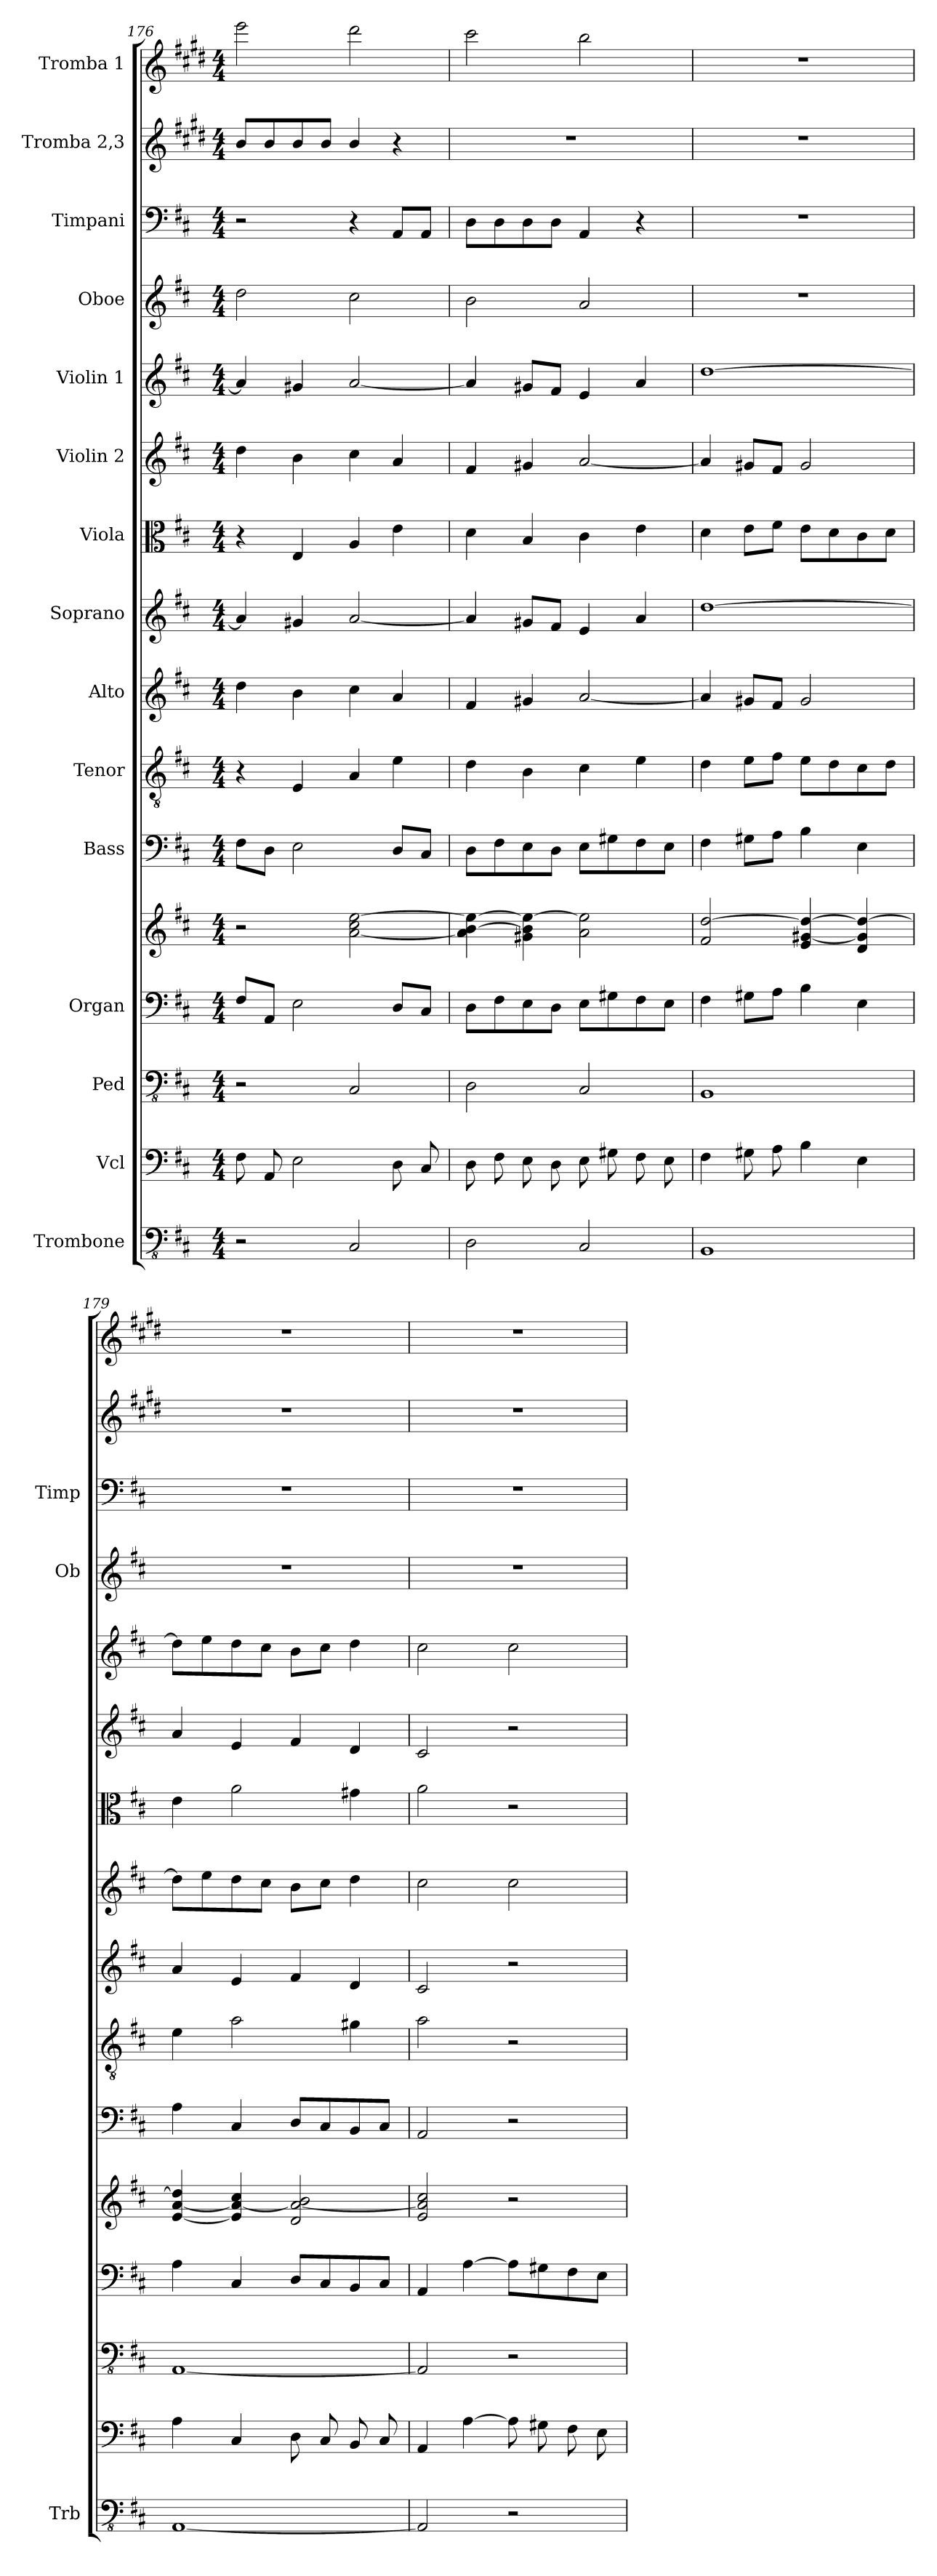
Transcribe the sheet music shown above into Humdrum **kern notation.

**kern	**kern	**kern	**kern	**kern	**kern	**kern	**kern	**kern	**kern	**kern	**kern	**kern	**kern	**kern	**kern
*part15	*part14	*part13	*part12	*part12	*part11	*part10	*part9	*part8	*part7	*part6	*part5	*part4	*part3	*part2	*part1
*staff16	*staff15	*staff14	*staff13	*staff12	*staff11	*staff10	*staff9	*staff8	*staff7	*staff6	*staff5	*staff4	*staff3	*staff2	*staff1
*I"Trombone	*I"Vcl	*I"Ped	*I"Organ	*	*I"Bass	*I"Tenor	*I"Alto	*I"Soprano	*I"Viola	*I"Violin 2	*I"Violin 1	*I"Oboe	*I"Timpani	*I"Tromba 2,3	*I"Tromba 1
*I'Trb	*	*	*	*	*	*	*	*	*	*	*	*I'Ob	*I'Timp	*	*
*clefFv4	*clefF4	*clefFv4	*clefF4	*clefG2	*clefF4	*clefGv2	*clefG2	*clefG2	*clefC3	*clefG2	*clefG2	*clefG2	*clefF4	*clefG2	*clefG2
*	*	*	*	*	*	*	*	*	*	*	*	*	*	*ITrd1c2	*ITrd1c2
*k[f#c#]	*k[f#c#]	*k[f#c#]	*k[f#c#]	*k[f#c#]	*k[f#c#]	*k[f#c#]	*k[f#c#]	*k[f#c#]	*k[f#c#]	*k[f#c#]	*k[f#c#]	*k[f#c#]	*k[f#c#]	*k[f#c#]	*k[f#c#]
*M4/4	*M4/4	*M4/4	*M4/4	*M4/4	*M4/4	*M4/4	*M4/4	*M4/4	*M4/4	*M4/4	*M4/4	*M4/4	*M4/4	*M4/4	*M4/4
=176	=176	=176	=176	=176	=176	=176	=176	=176	=176	=176	=176	=176	=176	=176	=176
2r	8F#\	2r	8F#/L	2r	8F#\L	4r	4dd\	4a/]	4r	4dd\	4a/]	2dd\	2r	8a/L	2ddd\
.	8AA/	.	8AA/J	.	8D\J	.	.	.	.	.	.	.	.	8a/	.
.	2E\	.	2E\	.	2E\	4E/	4b\	4g#X/	4E/	4b\	4g#X/	.	.	8a/	.
.	.	.	.	.	.	.	.	.	.	.	.	.	.	8a/J	.
2CC#/	.	2CC#/	.	[2a\ 2cc#\ [2ee\	.	4A/	4cc#\	[2a/	4A/	4cc#\	[2a/	2cc#\	4r	4a/	2ccc#\
.	8D\	.	8D/L	.	8D/L	4e\	4a/	.	4e\	4a/	.	.	8AA/L	4r	.
.	8C#/	.	8C#/J	.	8C#/J	.	.	.	.	.	.	.	8AA/J	.	.
=177	=177	=177	=177	=177	=177	=177	=177	=177	=177	=177	=177	=177	=177	=177	=177
2DD\	8D\	2DD\	8D\L	4a\] [4b\ 4ee\_	8D\L	4d\	4f#/	4a/]	4d\	4f#/	4a/]	2b\	8D\L	1r	2bb\
.	8F#\	.	8F#\	.	8F#\	.	.	.	.	.	.	.	8D\	.	.
.	8E\	.	8E\	4g#X\ 4b\] 4ee\_	8E\	4B\	4g#X/	8g#X/L	4B/	4g#X/	8g#X/L	.	8D\	.	.
.	8D\	.	8D\J	.	8D\J	.	.	8f#/J	.	.	8f#/J	.	8D\J	.	.
2CC#/	8E\	2CC#/	8E\L	2a\ 2ee\]	8E\L	4c#\	[2a/	4e/	4c#\	[2a/	4e/	2a/	4AA/	.	2aa\
.	8G#X\	.	8G#X\	.	8G#X\	.	.	.	.	.	.	.	.	.	.
.	8F#\	.	8F#\	.	8F#\	4e\	.	4a/	4e\	.	4a/	.	4r	.	.
.	8E\	.	8E\J	.	8E\J	.	.	.	.	.	.	.	.	.	.
=178	=178	=178	=178	=178	=178	=178	=178	=178	=178	=178	=178	=178	=178	=178	=178
1BBB	4F#\	1BBB	4F#\	2f#/ [2dd/	4F#\	4d\	4a/]	[1dd	4d\	4a/]	[1dd	1r	1r	1r	1r
.	8G#X\	.	8G#X\L	.	8G#X\L	8e\L	8g#X/L	.	8e\L	8g#X/L	.	.	.	.	.
.	8A\	.	8A\J	.	8A\J	8f#\J	8f#/J	.	8f#\J	8f#/J	.	.	.	.	.
.	4B\	.	4B\	4e/ [4g#X/ 4dd/_	4B\	8e\L	2g#/	.	8e\L	2g#/	.	.	.	.	.
.	.	.	.	.	.	8d\	.	.	8d\	.	.	.	.	.	.
.	4E\	.	4E\	4d/ 4g#/] 4dd/_	4E\	8c#\	.	.	8c#\	.	.	.	.	.	.
.	.	.	.	.	.	8d\J	.	.	8d\J	.	.	.	.	.	.
!!LO:PB:g=z
=179	=179	=179	=179	=179	=179	=179	=179	=179	=179	=179	=179	=179	=179	=179	=179
[1AAA	4A\	[1AAA	4A\	[4e/ [4a/ 4dd/]	4A\	4e\	4a/	8dd\L]	4e\	4a/	8dd\L]	1r	1r	1r	1r
.	.	.	.	.	.	.	.	8ee\	.	.	8ee\	.	.	.	.
.	4C#/	.	4C#/	4e/] 4a/_ 4cc#/	4C#/	2a\	4e/	8dd\	2a\	4e/	8dd\	.	.	.	.
.	.	.	.	.	.	.	.	8cc#\J	.	.	8cc#\J	.	.	.	.
.	8D\	.	8D/L	2d/ 2a/_ 2b/	8D/L	.	4f#/	8b\L	.	4f#/	8b\L	.	.	.	.
.	8C#/	.	8C#/	.	8C#/	.	.	8cc#\J	.	.	8cc#\J	.	.	.	.
.	8BB/	.	8BB/	.	8BB/	4g#X\	4d/	4dd\	4g#X\	4d/	4dd\	.	.	.	.
.	8C#/	.	8C#/J	.	8C#/J	.	.	.	.	.	.	.	.	.	.
=180	=180	=180	=180	=180	=180	=180	=180	=180	=180	=180	=180	=180	=180	=180	=180
2AAA/]	4AA/	2AAA/]	4AA/	2e/ 2a/] 2cc#/	2AA/	2a\	2c#/	2cc#\	2a\	2c#/	2cc#\	1r	1r	1r	1r
.	[4A\	.	[4A\	.	.	.	.	.	.	.	.	.	.	.	.
2r	8A\]	2r	8A\L]	2r	2r	2r	2r	2cc#\	2r	2r	2cc#\	.	.	.	.
.	8G#X\	.	8G#X\	.	.	.	.	.	.	.	.	.	.	.	.
.	8F#\	.	8F#\	.	.	.	.	.	.	.	.	.	.	.	.
.	8E\	.	8E\J	.	.	.	.	.	.	.	.	.	.	.	.
=	=	=	=	=	=	=	=	=	=	=	=	=	=	=	=
*-	*-	*-	*-	*-	*-	*-	*-	*-	*-	*-	*-	*-	*-	*-	*-
